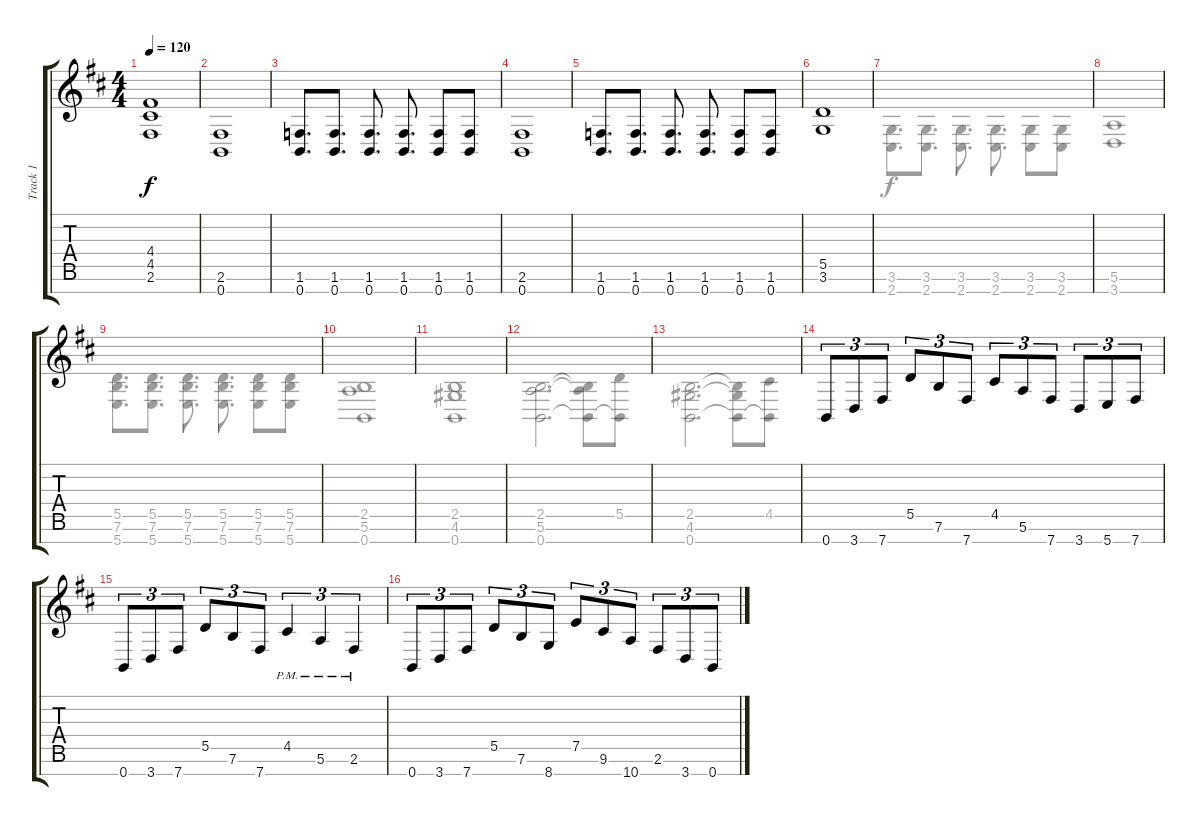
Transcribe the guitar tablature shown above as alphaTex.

\track ("Track 1" "Track 1") {instrument distortionguitar}
\staff {score tabs}
\tuning (E4 B3 G3 D3 A2 E2 B1) {hide}
\voice
\ts (4 4)
\tempo 120
\clef g2
\ks bminor
(4.4 4.5 2.6).1{dy f} |
(2.6 0.7).1 |
(1.6 0.7).8{d} (1.6 0.7).8{d} (1.6 0.7).8{d} (1.6 0.7).8{d} (1.6 0.7).8 (1.6 0.7).8 |
(2.6 0.7).1 |
(1.6 0.7).8{d} (1.6 0.7).8{d} (1.6 0.7).8{d} (1.6 0.7).8{d} (1.6 0.7).8 (1.6 0.7).8 |
(5.5 3.6).1 |
|
|
|
|
|
|
|
0.7.8{tu (3 2)} 3.7.8{tu (3 2)} 7.7.8{tu (3 2)} 5.5.8{tu (3 2)} 7.6.8{tu (3 2)} 7.7.8{tu (3 2)} 4.5.8{tu (3 2)} 5.6.8{tu (3 2)} 7.7.8{tu (3 2)} 3.7.8{tu (3 2)} 5.7.8{tu (3 2)} 7.7.8{tu (3 2)} |
0.7.8{tu (3 2)} 3.7.8{tu (3 2)} 7.7.8{tu (3 2)} 5.5.8{tu (3 2)} 7.6.8{tu (3 2)} 7.7.8{tu (3 2)} 4.5{pm}.4{tu (3 2)} 5.6{pm}.4{tu (3 2)} 2.6{pm}.4{tu (3 2)} |
0.7.8{tu (3 2)} 3.7.8{tu (3 2)} 7.7.8{tu (3 2)} 5.5.8{tu (3 2)} 7.6.8{tu (3 2)} 8.7.8{tu (3 2)} 7.5.8{tu (3 2)} 9.6.8{tu (3 2)} 10.7.8{tu (3 2)} 2.6.8{tu (3 2)} 3.7.8{tu (3 2)} 0.7.8{tu (3 2)}
\voice
\clef g2
\ottava regular
\simile none
\ks bminor
|
|
|
|
|
|
(3.6 2.7).8{d} (3.6 2.7).8{d} (3.6 2.7).8{d} (3.6 2.7).8{d} (3.6 2.7).8 (3.6 2.7).8 |
(5.6 3.7).1 |
(5.5 7.6 5.7).8{d} (5.5 7.6 5.7).8{d} (5.5 7.6 5.7).8{d} (5.5 7.6 5.7).8{d} (5.5 7.6 5.7).8 (5.5 7.6 5.7).8 |
(2.5 5.6 0.7).1 |
(2.5 4.6 0.7).1 |
(2.5 5.6 0.7).2{d} (2.5{t} 5.6{t} 0.7{t}).8 (5.5 0.7{t}).8 |
(2.5 4.6 0.7).2{d} (2.5{t} 4.6{t} 0.7{t}).8 (4.5 0.7{t}).8 |
|
|
